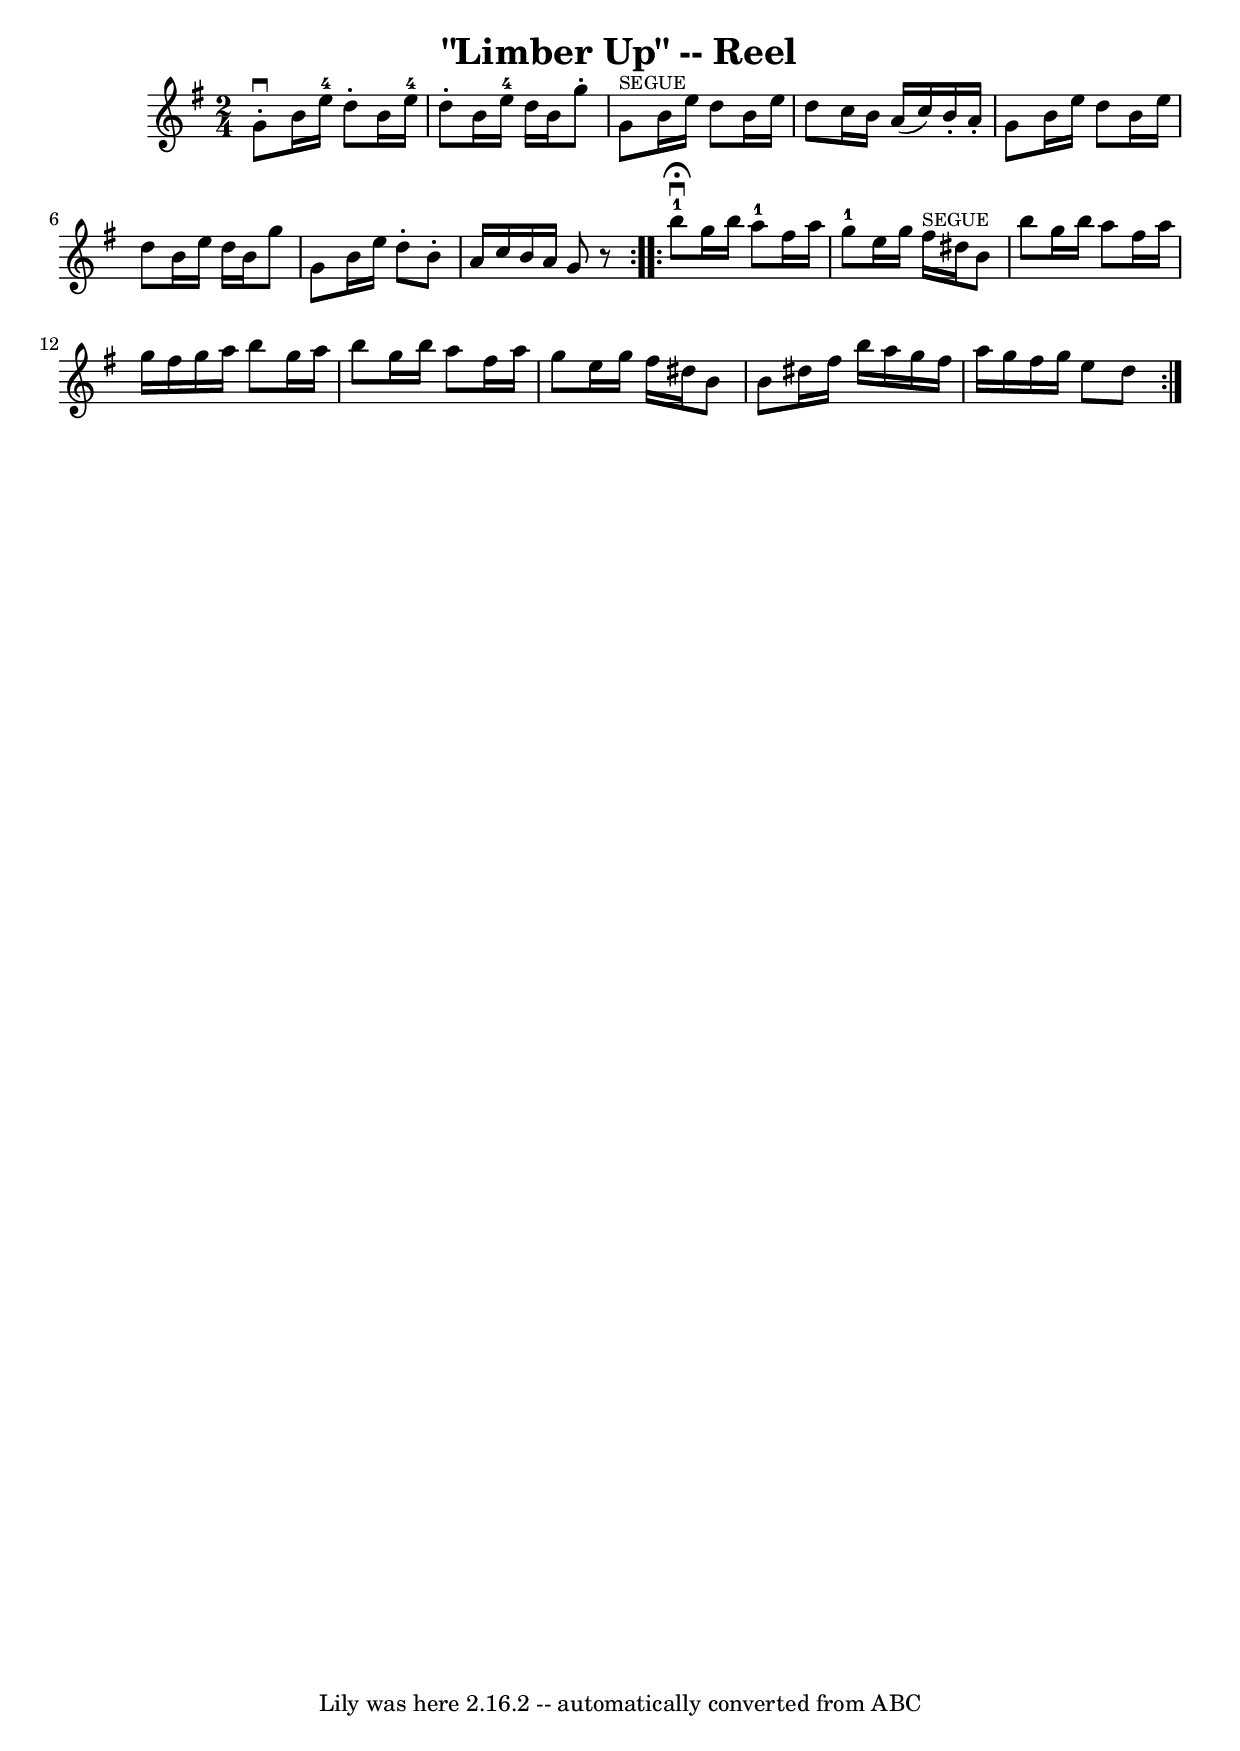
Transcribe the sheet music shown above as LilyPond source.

\version "2.16.2"
\include "Mammoth.ily"
\header {
  %% book = "Ryan's Mammoth Collection"
 crossRefNumber = "1"
 footnotes = "\\\\391"
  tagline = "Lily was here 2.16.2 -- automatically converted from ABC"
  title = "\"Limber Up\" -- Reel"

}
voicedefault =  {



  \repeat volta 2 {

    \time 2/4 
    \key g \major
 g'8^\downbow-. b'16 e''16-4 d''8-. b'16 e''16-4    |
 d''8-. b'16 e''16-4 d''16 b'16 g''8-.   |
 g'8^\segue b'16 e''16 d''8 b'16 e''16     |
 d''8 c''16 b'16 a'16 (c''16) b'16-. a'16-.   |
 g'8 b'16 e''16 d''8 b'16 e''16    |
 d''8 b'16 e''16 d''16 b'16 g''8     |
 g'8 b'16 e''16 d''8-. b'8-.    |
 a'16 c''16 b'16 a'16 g'8    r8   
  }    
  
  \repeat volta 2 { b''8-1^\fermata^\downbow g''16 b''16 a''8-1 fs''16 a''16     |
 g''8-1 e''16 g''16 fs''16^\segue ds''16 b'8    |
 b''8 g''16 b''16 a''8 fs''16 a''16     |
 g''16 fs''16 g''16 a''16 b''8 g''16 a''16     |
 b''8 g''16 b''16 a''8 fs''16 a''16     |
 g''8 e''16 g''16 fs''16 ds''16 b'8     |
 b'8 ds''16 fs''16 b''16 a''16 g''16 fs''16     |
 a''16 g''16 fs''16 g''16 e''8 d''8      
  }   

}

\score{
  <<

    \context Staff="default"
    {
      \voicedefault 
      
    }

  >>
  \layout {
    
  }
  \midi {
  }

}
